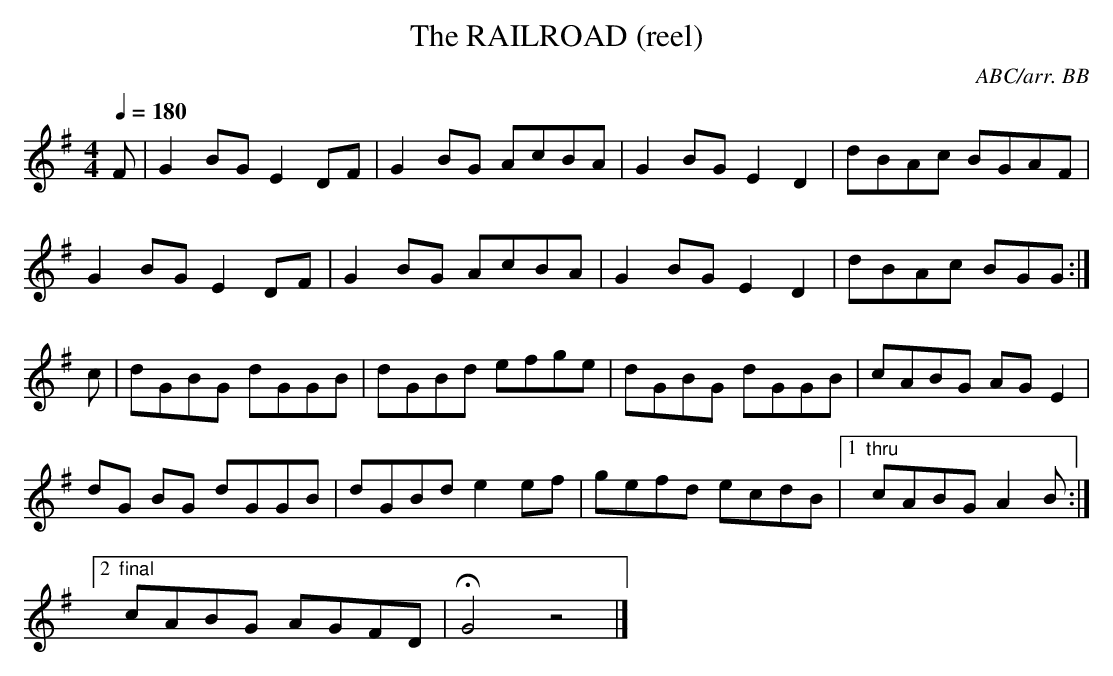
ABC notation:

X:1
T:RAILROAD (reel), The
C:ABC/arr. BB
Q:1/4=180
L:1/8
M:4/4
K:G % source key A
F|G2BG E2DF|G2BG AcBA|G2BG E2D2|dBAc BGAF|
G2BG E2DF|G2BG AcBA|G2BG E2D2|dBAc BGG :|
c|dGBG dGGB|dGBd efge|dGBG dGGB|cABG AGE2|
dG BG dGGB|dGBd e2ef|gefd ecdB|1 "thru"cABG A2B :|
[2 "final"cABG AGFD|HG4z4|]
